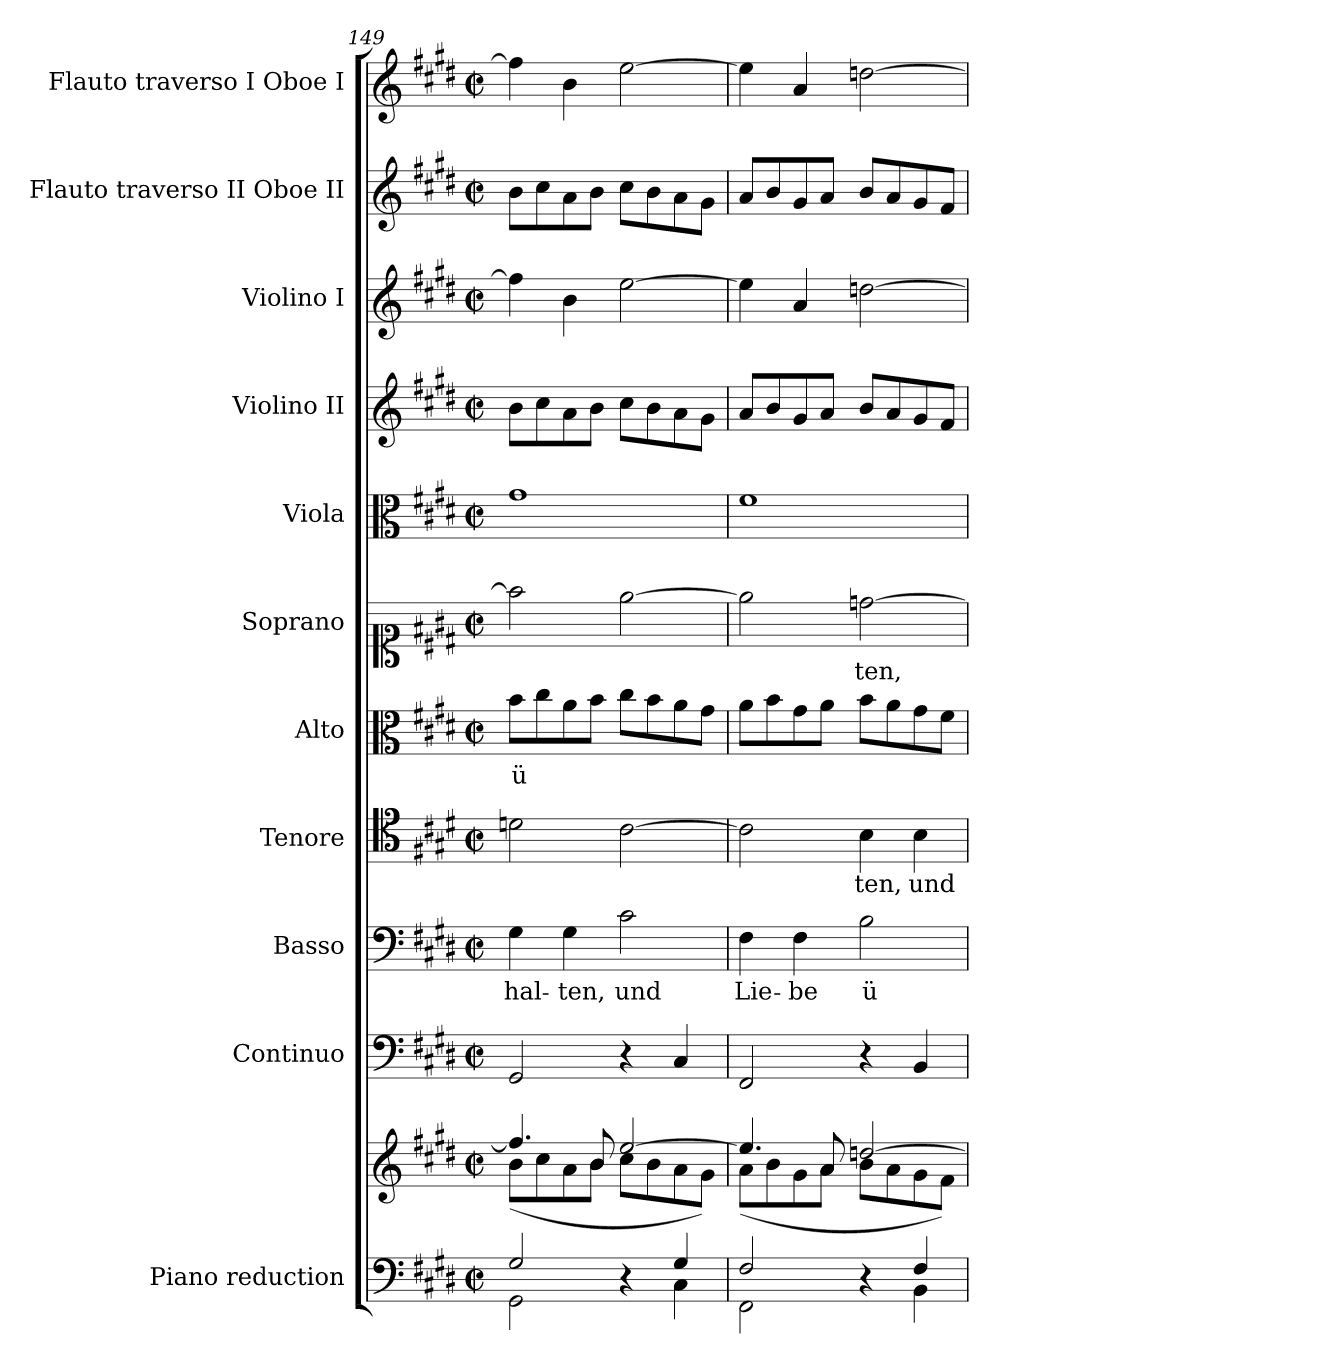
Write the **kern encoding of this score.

**kern	**kern	**kern	**kern	**text	**kern	**text	**kern	**text	**kern	**text	**kern	**kern	**kern	**kern	**kern
*part11	*part11	*part10	*part9	*part9	*part8	*part8	*part7	*part7	*part6	*part6	*part5	*part4	*part3	*part2	*part1
*staff12	*staff11	*staff10	*staff9	*staff9	*staff8	*staff8	*staff7	*staff7	*staff6	*staff6	*staff5	*staff4	*staff3	*staff2	*staff1
*I"Piano reduction	*	*I"Continuo	*I"Basso	*	*I"Tenore	*	*I"Alto	*	*I"Soprano	*	*I"Viola	*I"Violino II	*I"Violino I	*I"Flauto traverso II Oboe II	*I"Flauto traverso I Oboe I
*I'Pno	*	*	*	*	*	*	*	*	*	*	*	*	*	*I'Ob	*I'Ob
*clefF4	*clefG2	*clefF4	*clefF4	*	*clefC4	*	*clefC3	*	*clefC1	*	*clefC3	*clefG2	*clefG2	*clefG2	*clefG2
*k[f#c#g#d#]	*k[f#c#g#d#]	*k[f#c#g#d#]	*k[f#c#g#d#]	*	*k[f#c#g#d#]	*	*k[f#c#g#d#]	*	*k[f#c#g#d#]	*	*k[f#c#g#d#]	*k[f#c#g#d#]	*k[f#c#g#d#]	*k[f#c#g#d#]	*k[f#c#g#d#]
*M2/2	*M2/2	*M2/2	*M2/2	*	*M2/2	*	*M2/2	*	*M2/2	*	*M2/2	*M2/2	*M2/2	*M2/2	*M2/2
*met(c|)	*met(c|)	*met(c|)	*met(c|)	*	*met(c|)	*	*met(c|)	*	*met(c|)	*	*met(c|)	*met(c|)	*met(c|)	*met(c|)	*met(c|)
=149	=149	=149	=149	=149	=149	=149	=149	=149	=149	=149	=149	=149	=149	=149	=149
*^	*^	*	*	*	*	*	*	*	*	*	*	*	*	*	*
!	!	!	!	!	!	!LO:LY:b	!	!	!	!LO:LY:b	!	!LO:LY:b	!	!	!	!	!
2G#/	2GG#\	4.ff#/]	(<8b\L	2GG#/	4G#\	hal-	2dn\	.	8b\L	ü	2ff#\]	--	1g#	8b\L	4ff#\]	8b\L	4ff#\]
.	.	.	8cc#\	.	.	.	.	.	8cc#\	.	.	.	.	8cc#\	.	8cc#\	.
!	!	!	!	!	!	!LO:LY:b	!	!	!	!	!	!	!	!	!	!	!
.	.	.	8a\	.	4G#\	ten,	.	.	8a\	.	.	.	.	8a\	4b\	8a\	4b\
.	.	8b/	8b\J	.	.	.	.	.	8b\J	.	.	.	.	8b\J	.	8b\J	.
!	!	!	!	!	!	!LO:LY:b	!	!	!	!	!	!	!	!	!	!	!
4r	4ryy	[2ee/	8cc#\L	4r	2c#\	und	[2c#\	.	8cc#\L	.	[2ee\	.	.	8cc#\L	[2ee\	8cc#\L	[2ee\
.	.	.	8b\	.	.	.	.	.	8b\	.	.	.	.	8b\	.	8b\	.
4G#/	4C#\	.	8a\	4C#/	.	.	.	.	8a\	.	.	.	.	8a\	.	8a\	.
.	.	.	8g#\J)	.	.	.	.	.	8g#\J	.	.	.	.	8g#\J	.	8g#\J	.
=150	=150	=150	=150	=150	=150	=150	=150	=150	=150	=150	=150	=150	=150	=150	=150	=150	=150
!	!	!	!	!	!	!LO:LY:b	!	!	!	!	!	!	!	!	!	!	!
2F#/	2FF#\	4.ee/]	(<8a\L	2FF#/	4F#\	Lie-	2c#\]	.	8a\L	.	2ee\]	.	1f#	8a/L	4ee\]	8a/L	4ee\]
.	.	.	8b\	.	.	.	.	.	8b\	.	.	.	.	8b/	.	8b/	.
!	!	!	!	!	!	!LO:LY:b	!	!	!	!	!	!	!	!	!	!	!
.	.	.	8g#\	.	4F#\	be	.	.	8g#\	.	.	.	.	8g#/	4a/	8g#/	4a/
.	.	8a/	8a\J	.	.	.	.	.	8a\J	.	.	.	.	8a/J	.	8a/J	.
!	!	!	!	!	!	!LO:LY:b	!	!LO:LY:b	!	!	!	!LO:LY:b	!	!	!	!	!
4r	4ryy	[2ddn/	8b\L	4r	2B\	ü-	4B\	ten,	8b\L	.	[2ddn\	ten,	.	8b/L	[2ddn\	8b/L	[2ddn\
.	.	.	8a\	.	.	.	.	.	8a\	.	.	.	.	8a/	.	8a/	.
!	!	!	!	!	!	!	!	!LO:LY:b	!	!	!	!	!	!	!	!	!
4F#/	4BB\	.	8g#\	4BB/	.	.	4B\	und	8g#\	.	.	.	.	8g#/	.	8g#/	.
.	.	.	8f#\J)	.	.	.	.	.	8f#\J	.	.	.	.	8f#/J	.	8f#/J	.
*v	*v	*	*	*	*	*	*	*	*	*	*	*	*	*	*	*	*
*	*v	*v	*	*	*	*	*	*	*	*	*	*	*	*	*	*
=	=	=	=	=	=	=	=	=	=	=	=	=	=	=	=
*-	*-	*-	*-	*-	*-	*-	*-	*-	*-	*-	*-	*-	*-	*-	*-
